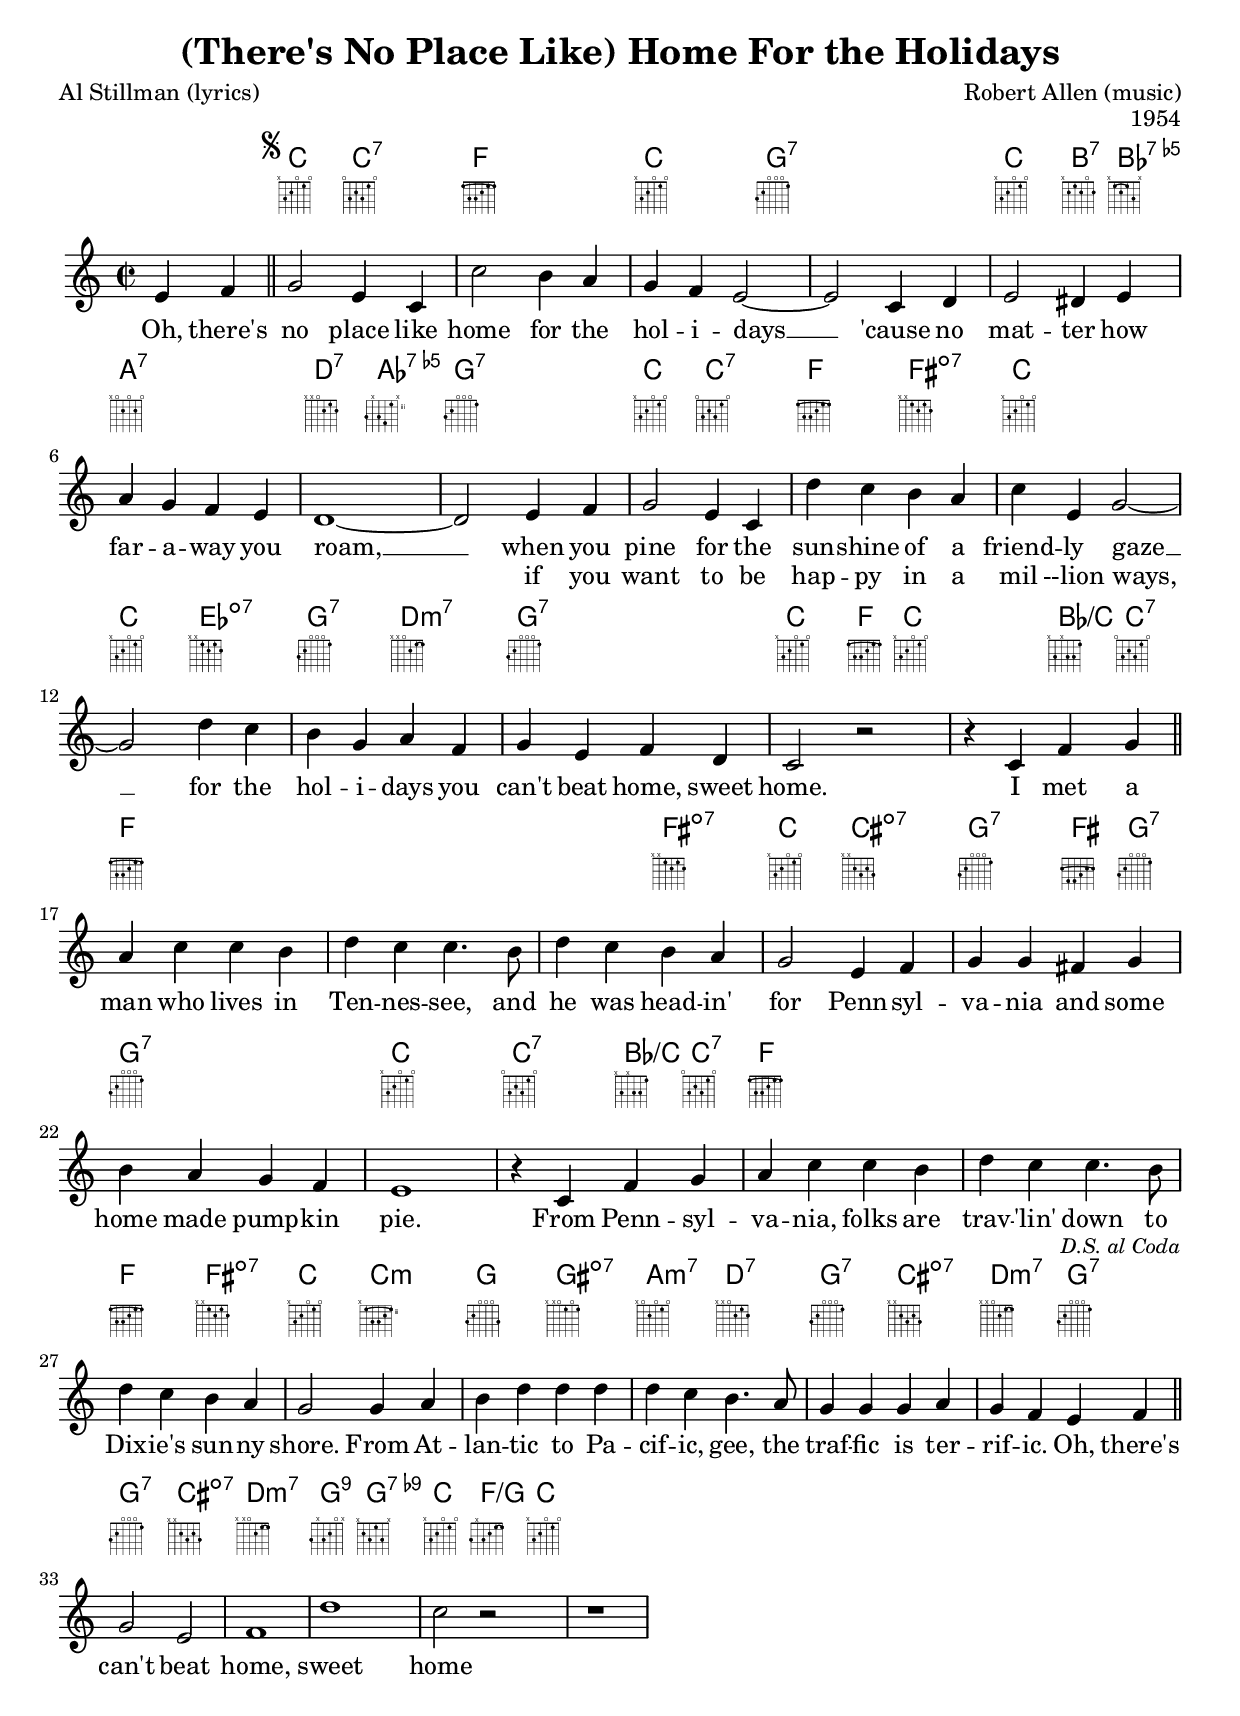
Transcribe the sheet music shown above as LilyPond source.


\version "2.18.0"

%%%% This file is part of LilyPond, the GNU music typesetter.
%%%%
%%%% Copyright (C) 2008--2012 Carl D. Sorensen <c_sorensen@byu.edu>
%%%%
%%%% LilyPond is free software: you can redistribute it and/or modify
%%%% it under the terms of the GNU General Public License as published by
%%%% the Free Software Foundation, either version 3 of the License, or
%%%% (at your option) any later version.
%%%%
%%%% LilyPond is distributed in the hope that it will be useful,
%%%% but WITHOUT ANY WARRANTY; without even the implied warranty of
%%%% MERCHANTABILITY or FITNESS FOR A PARTICULAR PURPOSE.  See the
%%%% GNU General Public License for more details.
%%%%
%%%% You should have received a copy of the GNU General Public License
%%%% along with LilyPond.  If not, see <http://www.gnu.org/licenses/>.

% chord definitions require default pitchnames
\languageSaveAndChange #default-language

%\include "predefined-guitar-ninth-fretboards.ly"

%%%  Add basic chordshapes

\version "2.16.0"

\addChordShape #'f #guitar-tuning #"1-(;3;3;2;1;1-);"
\addChordShape #'f:m #guitar-tuning #"1-(;3;3;1;1;1-);"
\addChordShape #'f:7 #guitar-tuning #"1-(;3;1;2;1;1-);"
\addChordShape #'f:m7 #guitar-tuning #"1-(;3;1;1;1;1-);"
\addChordShape #'bes #guitar-tuning #"x;1-(;3;3;3;1-);"
\addChordShape #'bes:m #guitar-tuning #"x;1-(;3;3;2;1-);"
\addChordShape #'bes:dim #guitar-tuning #"x;1;2;3;2;x;"
\addChordShape #'bes:m7 #guitar-tuning #"x;1-(;3;1;2;1-);"
\addChordShape #'bes:7 #guitar-tuning #"x;1-(;3;1;3;1-);"
\addChordShape #'bes:maj7 #guitar-tuning #"x;1;3;2;3;x;"
\addChordShape #'c:dim7 #guitar-tuning #"x;x;1;2;1;2;"
\addChordShape #'c:aug #guitar-tuning #"x;x;2;1-(;1-);4;"
\addChordShape #'cis #guitar-tuning #"x;x;3;1-(;2;1-);"
\addChordShape #'d:dim #guitar-tuning #"x;x;3;1-(;3;1-);"
\addChordShape #'ees:dim7 #guitar-tuning #"x;x;1;2;1;2;"
\addChordShape #'f:/g #guitar-tuning #"3;x;3;2;1;1"

%%%  Add predefined chords

% definitions of predefined diagrams below here

%%%%  c chords
%
\storePredefinedDiagram #default-fret-table \chordmode {f:/g}
                        #guitar-tuning
                        #"3;x;3;2;1-(;1-);"
\storePredefinedDiagram #default-fret-table \chordmode {g:7.9-}
                        #guitar-tuning
                        #"x;2;3;1;3;x;"
\storePredefinedDiagram #default-fret-table \chordmode {g:9}
                        #guitar-tuning
                        #"3;x;3;2;o;x;"
\storePredefinedDiagram #default-fret-table \chordmode {bes:/c}
                        #guitar-tuning
                        #"x;3;x;3;3;1;"
\storePredefinedDiagram #default-fret-table \chordmode {bes:7.5-}
                        #guitar-tuning
                        #"x;1-(;2;1-);3;x;"
\storePredefinedDiagram #default-fret-table \chordmode {aes:7.5-}
                        #guitar-tuning
                        #"5;x;5;6;3;x;"
\storePredefinedDiagram #default-fret-table \chordmode {c}
                        #guitar-tuning
                        #"x;3;2;o;1;o;"
\storePredefinedDiagram #default-fret-table \chordmode {c:m}
                        #guitar-tuning
                        #(offset-fret 2 (chord-shape 'bes:m guitar-tuning))
\storePredefinedDiagram #default-fret-table \chordmode {c:aug}
                        #guitar-tuning
                        #(chord-shape 'c:aug guitar-tuning)
\storePredefinedDiagram #default-fret-table \chordmode {c:dim}
                        #guitar-tuning
                        #(offset-fret 2 (chord-shape 'bes:dim guitar-tuning))
\storePredefinedDiagram #default-fret-table \chordmode {c:dim7}
                        #guitar-tuning
                        #(chord-shape 'c:dim7 guitar-tuning)
\storePredefinedDiagram #default-fret-table \chordmode {c:7}
                        #guitar-tuning
                        #"o;3;2;3;1;o;"
\storePredefinedDiagram #default-fret-table \chordmode {c:maj7}
                        #guitar-tuning
                        #"x;3;2;o;o;o;"
\storePredefinedDiagram #default-fret-table \chordmode {c:m7}
                        #guitar-tuning
                        #(offset-fret 2 (chord-shape 'bes:m7 guitar-tuning))

%%%%  cis chords
%
\storePredefinedDiagram #default-fret-table \chordmode {cis}
                        #guitar-tuning
                        #(chord-shape 'cis guitar-tuning)
\storePredefinedDiagram #default-fret-table \chordmode {cis:m}
                        #guitar-tuning
                        #"x;x;2;1;2;o;"
\storePredefinedDiagram #default-fret-table \chordmode {cis:aug}
                        #guitar-tuning
                        #"x;4;3;2;2;x;"
\storePredefinedDiagram #default-fret-table \chordmode {cis:dim}
                        #guitar-tuning
                        #"x;x;2;o;2;o;"
\storePredefinedDiagram #default-fret-table \chordmode {cis:dim7}
                        #guitar-tuning
                        #(offset-fret 1 (chord-shape 'c:dim7 guitar-tuning))
\storePredefinedDiagram #default-fret-table \chordmode {cis:7}
                        #guitar-tuning
                        #"x;x;3;4;2;4;"
\storePredefinedDiagram #default-fret-table \chordmode {cis:maj7}
                        #guitar-tuning
                        #"x;4;3;1-(;1;1-);"
\storePredefinedDiagram #default-fret-table \chordmode {cis:m7}
                        #guitar-tuning
                        #"x;4;2;1;o;o;"

%%%%  des chords
%
\storePredefinedDiagram #default-fret-table \chordmode {des}
                        #guitar-tuning
                        #"x;x;3;1-(;2;1-);"
\storePredefinedDiagram #default-fret-table \chordmode {des:m}
                        #guitar-tuning
                        #"x;x;2;1;2;o;"
\storePredefinedDiagram #default-fret-table \chordmode {des:aug}
                        #guitar-tuning
                        #"x;4;3;2;2;x;"
\storePredefinedDiagram #default-fret-table \chordmode {des:dim}
                        #guitar-tuning
                        #"x;x;2;o;2;o;"
\storePredefinedDiagram #default-fret-table \chordmode {des:dim7}
                        #guitar-tuning
                        #(offset-fret 1 (chord-shape 'c:dim7 guitar-tuning))
\storePredefinedDiagram #default-fret-table \chordmode {des:7}
                        #guitar-tuning
                        #"x;x;3;4;2;4;"
\storePredefinedDiagram #default-fret-table \chordmode {des:maj7}
                        #guitar-tuning
                        #"x;4;3;1-(;1;1-);"
\storePredefinedDiagram #default-fret-table \chordmode {des:m7}
                        #guitar-tuning
                        #"x;4;2;1;o;o;"

%%%%  d chords
%
\storePredefinedDiagram #default-fret-table \chordmode {d}
                        #guitar-tuning
                        #"x;x;o;2;3;2;"
\storePredefinedDiagram #default-fret-table \chordmode {d:m}
                        #guitar-tuning
                        #"x;x;o;2;3;1;"
\storePredefinedDiagram #default-fret-table \chordmode {d:aug}
                        #guitar-tuning
                        #"x;x;o;3;3;2;"
\storePredefinedDiagram #default-fret-table \chordmode {d:dim}
                        #guitar-tuning
                        #"x;x;o;1-(;3;1-);"
\storePredefinedDiagram #default-fret-table \chordmode {d:dim7}
                        #guitar-tuning
                        #"x;x;o;1;o;1;"
\storePredefinedDiagram #default-fret-table \chordmode {d:7}
                        #guitar-tuning
                        #"x;x;o;2;1;2;"
\storePredefinedDiagram #default-fret-table \chordmode {d:maj7}
                        #guitar-tuning
                        #"x;x;o;2;2;2;"
\storePredefinedDiagram #default-fret-table \chordmode {d:m7}
                        #guitar-tuning
                        #"x;x;o;2;1-(;1-);"

%%%%  dis chords
%
\storePredefinedDiagram #default-fret-table \chordmode {dis}
                        #guitar-tuning
                        #(offset-fret 2 (chord-shape 'cis guitar-tuning))
\storePredefinedDiagram #default-fret-table \chordmode {dis:m}
                        #guitar-tuning
                        #"x;x;4;3;4;1;"
\storePredefinedDiagram #default-fret-table \chordmode {dis:aug}
                        #guitar-tuning
                        #"3;2;1;o;o;3;"
\storePredefinedDiagram #default-fret-table \chordmode {dis:dim}
                        #guitar-tuning
                        #(offset-fret 1 (chord-shape 'd:dim guitar-tuning))
\storePredefinedDiagram #default-fret-table \chordmode {dis:dim7}
                        #guitar-tuning
                        #(chord-shape 'ees:dim7 guitar-tuning)
\storePredefinedDiagram #default-fret-table \chordmode {dis:7}
                        #guitar-tuning
                        #"x;x;1;3;2;3;"
\storePredefinedDiagram #default-fret-table \chordmode {dis:maj7}
                        #guitar-tuning
                        #"x;x;1;3;3;3;"
\storePredefinedDiagram #default-fret-table \chordmode {dis:m7}
                        #guitar-tuning
                        #"x;x;1;3;2;2;"

%%%%  ees chords
%
\storePredefinedDiagram #default-fret-table \chordmode {ees}
                        #guitar-tuning
                        #(offset-fret 2 (chord-shape 'cis guitar-tuning))
\storePredefinedDiagram #default-fret-table \chordmode {ees:m}
                        #guitar-tuning
                        #"x;x;4;3;4;1;"
\storePredefinedDiagram #default-fret-table \chordmode {ees:aug}
                        #guitar-tuning
                        #"3;2;1;o;o;3;"
\storePredefinedDiagram #default-fret-table \chordmode {ees:dim}
                        #guitar-tuning
                        #(offset-fret 1 (chord-shape 'd:dim guitar-tuning))
\storePredefinedDiagram #default-fret-table \chordmode {ees:dim7}
                        #guitar-tuning
                        #(chord-shape 'ees:dim7 guitar-tuning)
\storePredefinedDiagram #default-fret-table \chordmode {ees:7}
                        #guitar-tuning
                        #"x;x;1;3;2;3;"
\storePredefinedDiagram #default-fret-table \chordmode {ees:maj7}
                        #guitar-tuning
                        #"x;x;1;3;3;3;"
\storePredefinedDiagram #default-fret-table \chordmode {ees:m7}
                        #guitar-tuning
                        #"x;x;1;3;2;2;"

%%%%  e chords
%
\storePredefinedDiagram #default-fret-table \chordmode {e}
                        #guitar-tuning
                        #"o;2;2;1;o;o;"
\storePredefinedDiagram #default-fret-table \chordmode {e:m}
                        #guitar-tuning
                        #"o;2;2;o;o;o;"
\storePredefinedDiagram #default-fret-table \chordmode {e:aug}
                        #guitar-tuning
                        #"o;3;2;1;x;x;"
\storePredefinedDiagram #default-fret-table \chordmode {e:dim}
                        #guitar-tuning
                        #(offset-fret 2 (chord-shape 'd:dim guitar-tuning))
\storePredefinedDiagram #default-fret-table \chordmode {e:dim7}
                        #guitar-tuning
                        #(offset-fret 1 (chord-shape 'ees:dim7 guitar-tuning))
\storePredefinedDiagram #default-fret-table \chordmode {e:7}
                        #guitar-tuning
                        #"o;2;o;1;o;o;"
\storePredefinedDiagram #default-fret-table \chordmode {e:maj7}
                        #guitar-tuning
                        #"o;2;1;1;o;x;"
\storePredefinedDiagram #default-fret-table \chordmode {e:m7}
                        #guitar-tuning
                        #"o;2;o;o;o;o;"

%%%%  f chords
%
\storePredefinedDiagram #default-fret-table \chordmode {f}
                        #guitar-tuning
                        #(chord-shape 'f guitar-tuning)
\storePredefinedDiagram #default-fret-table \chordmode {f:m}
                        #guitar-tuning
                        #(chord-shape 'f:m guitar-tuning)
\storePredefinedDiagram #default-fret-table \chordmode {f:aug}
                        #guitar-tuning
                        #"x;x;1;4;4;3;"
\storePredefinedDiagram #default-fret-table \chordmode {f:dim}
                        #guitar-tuning
                        #(offset-fret 3 (chord-shape 'd:dim guitar-tuning))
\storePredefinedDiagram #default-fret-table \chordmode {f:dim7}
                        #guitar-tuning
                        #"x;x;o;1;o;1;"
\storePredefinedDiagram #default-fret-table \chordmode {f:7}
                        #guitar-tuning
                        #(chord-shape 'f:7 guitar-tuning)
\storePredefinedDiagram #default-fret-table \chordmode {f:maj7}
                        #guitar-tuning
                        #"x;x;3;2;1;o;"
\storePredefinedDiagram #default-fret-table \chordmode {f:m7}
                        #guitar-tuning
                        #(chord-shape 'f:m7 guitar-tuning)

%%%%  fis chords
%
\storePredefinedDiagram #default-fret-table \chordmode {fis}
                        #guitar-tuning
                        #(offset-fret 1 (chord-shape 'f guitar-tuning))
\storePredefinedDiagram #default-fret-table \chordmode {fis:m}
                        #guitar-tuning
                        #(offset-fret 1 (chord-shape 'f:m guitar-tuning))
\storePredefinedDiagram #default-fret-table \chordmode {fis:aug}
                        #guitar-tuning
                        #"2;1;o;3-(;3-);2;"
\storePredefinedDiagram #default-fret-table \chordmode {fis:dim}
                        #guitar-tuning
                        #(offset-fret 4 (chord-shape 'd:dim guitar-tuning))
\storePredefinedDiagram #default-fret-table \chordmode {fis:dim7}
                        #guitar-tuning
                        #(chord-shape 'ees:dim7 guitar-tuning)
\storePredefinedDiagram #default-fret-table \chordmode {fis:7}
                        #guitar-tuning
                        #(offset-fret 1 (chord-shape 'f:7 guitar-tuning))
\storePredefinedDiagram #default-fret-table \chordmode {fis:maj7}
                        #guitar-tuning
                        #"x;x;4;3;2;1;"
\storePredefinedDiagram #default-fret-table \chordmode {fis:m7}
                        #guitar-tuning
                        #(offset-fret 1 (chord-shape 'f:m7 guitar-tuning))

%%%%  ges chords
%
\storePredefinedDiagram #default-fret-table \chordmode {ges}
                        #guitar-tuning
                        #(offset-fret 1 (chord-shape 'f guitar-tuning))
\storePredefinedDiagram #default-fret-table \chordmode {ges:m}
                        #guitar-tuning
                        #(offset-fret 1 (chord-shape 'f:m guitar-tuning))
\storePredefinedDiagram #default-fret-table \chordmode {ges:aug}
                        #guitar-tuning
                        #"2;1;o;3-(;3-);2;"
\storePredefinedDiagram #default-fret-table \chordmode {ges:dim}
                        #guitar-tuning
                        #(offset-fret 4 (chord-shape 'd:dim guitar-tuning))
\storePredefinedDiagram #default-fret-table \chordmode {ges:dim7}
                        #guitar-tuning
                        #(chord-shape 'ees:dim7 guitar-tuning)
\storePredefinedDiagram #default-fret-table \chordmode {ges:7}
                        #guitar-tuning
                        #(offset-fret 1 (chord-shape 'f:7 guitar-tuning))
\storePredefinedDiagram #default-fret-table \chordmode {ges:maj7}
                        #guitar-tuning
                        #"x;x;4;3;2;1;"
\storePredefinedDiagram #default-fret-table \chordmode {ges:m7}
                        #guitar-tuning
                        #(offset-fret 1 (chord-shape 'f:m7 guitar-tuning))

%%%%  g chords
%
\storePredefinedDiagram #default-fret-table \chordmode {g}
                        #guitar-tuning
                        #"3;2;o;o;o;3;"
\storePredefinedDiagram #default-fret-table \chordmode {g:m}
                        #guitar-tuning
                        #(offset-fret 2 (chord-shape 'f:m guitar-tuning))
\storePredefinedDiagram #default-fret-table \chordmode {g:aug}
                        #guitar-tuning
                        #"x;x;5;8;8;7;"
\storePredefinedDiagram #default-fret-table \chordmode {g:dim}
                        #guitar-tuning
                        #(offset-fret 5 (chord-shape 'd:dim guitar-tuning))
\storePredefinedDiagram #default-fret-table \chordmode {g:dim7}
                        #guitar-tuning
                        #(offset-fret 1 (chord-shape 'ees:dim7 guitar-tuning))
\storePredefinedDiagram #default-fret-table \chordmode {g:7}
                        #guitar-tuning
                        #"3;2;o;o;o;1;"
\storePredefinedDiagram #default-fret-table \chordmode {g:maj7}
                        #guitar-tuning
                        #"x;x;5;4;3;2;"
\storePredefinedDiagram #default-fret-table \chordmode {g:m7}
                        #guitar-tuning
                        #(offset-fret 2 (chord-shape 'f:m7 guitar-tuning))

%%%%  gis chords
%
\storePredefinedDiagram #default-fret-table \chordmode {gis}
                        #guitar-tuning
                        #(offset-fret 3 (chord-shape 'f guitar-tuning))
\storePredefinedDiagram #default-fret-table \chordmode {gis:m}
                        #guitar-tuning
                        #(offset-fret 3 (chord-shape 'f:m guitar-tuning))
\storePredefinedDiagram #default-fret-table \chordmode {gis:aug}
                        #guitar-tuning
                        #"o;3;2;1;1;o;"
\storePredefinedDiagram #default-fret-table \chordmode {gis:dim}
                        #guitar-tuning
                        #(offset-fret 6 (chord-shape 'd:dim guitar-tuning))
\storePredefinedDiagram #default-fret-table \chordmode {gis:dim7}
                        #guitar-tuning
                        #"x;x;o;1;o;1;"
\storePredefinedDiagram #default-fret-table \chordmode {gis:7}
                        #guitar-tuning
                        #(offset-fret 3 (chord-shape 'f:7 guitar-tuning))
\storePredefinedDiagram #default-fret-table \chordmode {gis:maj7}
                        #guitar-tuning
                        #"x;x;1-(;1;1-);3;"
\storePredefinedDiagram #default-fret-table \chordmode {gis:m7}
                        #guitar-tuning
                        #(offset-fret 3 (chord-shape 'f:m7 guitar-tuning))

%%%%  aes chords
%
\storePredefinedDiagram #default-fret-table \chordmode {aes}
                        #guitar-tuning
                        #(offset-fret 3 (chord-shape 'f guitar-tuning))
\storePredefinedDiagram #default-fret-table \chordmode {aes:m}
                        #guitar-tuning
                        #(offset-fret 3 (chord-shape 'f:m guitar-tuning))
\storePredefinedDiagram #default-fret-table \chordmode {aes:aug}
                        #guitar-tuning
                        #"o;3;2;1;1;o;"
\storePredefinedDiagram #default-fret-table \chordmode {aes:dim}
                        #guitar-tuning
                        #(offset-fret 6 (chord-shape 'd:dim guitar-tuning))
\storePredefinedDiagram #default-fret-table \chordmode {aes:dim7}
                        #guitar-tuning
                        #"x;x;o;1;o;1;"
\storePredefinedDiagram #default-fret-table \chordmode {aes:7}
                        #guitar-tuning
                        #(offset-fret 3 (chord-shape 'f:7 guitar-tuning))
\storePredefinedDiagram #default-fret-table \chordmode {aes:maj7}
                        #guitar-tuning
                        #"x;x;1-(;1;1-);3;"
\storePredefinedDiagram #default-fret-table \chordmode {aes:m7}
                        #guitar-tuning
                        #(offset-fret 3 (chord-shape 'f:m7 guitar-tuning))

%%%%  a chords
%
\storePredefinedDiagram #default-fret-table \chordmode {a}
                        #guitar-tuning
                        #"x;o;2;2;2;o;"
\storePredefinedDiagram #default-fret-table \chordmode {a:m}
                        #guitar-tuning
                        #"x;o;2;2;1;o;"
\storePredefinedDiagram #default-fret-table \chordmode {a:aug}
                        #guitar-tuning
                        #"x;o;3;2;2;1;"
\storePredefinedDiagram #default-fret-table \chordmode {a:dim}
                        #guitar-tuning
                        #"x;o;1;2;1;x;"
\storePredefinedDiagram #default-fret-table \chordmode {a:dim7}
                        #guitar-tuning
                        #(chord-shape 'ees:dim7 guitar-tuning)
\storePredefinedDiagram #default-fret-table \chordmode {a:7}
                        #guitar-tuning
                        #"x;o;2;o;2;o;"
\storePredefinedDiagram #default-fret-table \chordmode {a:maj7}
                        #guitar-tuning
                        #"x;o;2;1;2;o;"
\storePredefinedDiagram #default-fret-table \chordmode {a:m7}
                        #guitar-tuning
                        #"x;o;2;o;1;o;"

%%%%  ais chords
%
\storePredefinedDiagram #default-fret-table \chordmode {ais}
                        #guitar-tuning
                        #(chord-shape 'bes guitar-tuning)
\storePredefinedDiagram #default-fret-table \chordmode {ais:m}
                        #guitar-tuning
                        #(chord-shape 'bes:m guitar-tuning)
\storePredefinedDiagram #default-fret-table \chordmode {ais:aug}
                        #guitar-tuning
                        #"2;1;o;3-(;3-);2;"
\storePredefinedDiagram #default-fret-table \chordmode {ais:dim}
                        #guitar-tuning
                        #(chord-shape 'bes:dim guitar-tuning)
\storePredefinedDiagram #default-fret-table \chordmode {ais:dim7}
                        #guitar-tuning
                        #(offset-fret 1 (chord-shape 'ees:dim7 guitar-tuning))
\storePredefinedDiagram #default-fret-table \chordmode {ais:7}
                        #guitar-tuning
                        #(chord-shape 'bes:7 guitar-tuning)
\storePredefinedDiagram #default-fret-table \chordmode {ais:maj7}
                        #guitar-tuning
                        #"x;1;3;2;3;x;"
\storePredefinedDiagram #default-fret-table \chordmode {ais:m7}
                        #guitar-tuning
                        #(chord-shape 'bes:m7 guitar-tuning)

%%%%  bes chords
%
\storePredefinedDiagram #default-fret-table \chordmode {bes}
                        #guitar-tuning
                        #(chord-shape 'bes guitar-tuning)
\storePredefinedDiagram #default-fret-table \chordmode {bes:m}
                        #guitar-tuning
                        #(chord-shape 'bes:m guitar-tuning)
\storePredefinedDiagram #default-fret-table \chordmode {bes:aug}
                        #guitar-tuning
                        #"2;1;o;3-(;3-);2;"
\storePredefinedDiagram #default-fret-table \chordmode {bes:dim}
                        #guitar-tuning
                        #(chord-shape 'bes:dim guitar-tuning)
\storePredefinedDiagram #default-fret-table \chordmode {bes:dim7}
                        #guitar-tuning
                        #(offset-fret 1 (chord-shape 'ees:dim7 guitar-tuning))
\storePredefinedDiagram #default-fret-table \chordmode {bes:7}
                        #guitar-tuning
                        #(chord-shape 'bes:7 guitar-tuning)
\storePredefinedDiagram #default-fret-table \chordmode {bes:maj7}
                        #guitar-tuning
                        #"x;1;3;2;3;x;"
\storePredefinedDiagram #default-fret-table \chordmode {bes:m7}
                        #guitar-tuning
                        #(chord-shape 'bes:m7 guitar-tuning)

%%%%  b chords
%
\storePredefinedDiagram #default-fret-table \chordmode {b}
                        #guitar-tuning
                        #(offset-fret 1 (chord-shape 'bes guitar-tuning))
\storePredefinedDiagram #default-fret-table \chordmode {b:m}
                        #guitar-tuning
                        #(offset-fret 1 (chord-shape 'bes:m guitar-tuning))
\storePredefinedDiagram #default-fret-table \chordmode {b:aug}
                        #guitar-tuning
                        #"x;3;2;o;o;x;"
\storePredefinedDiagram #default-fret-table \chordmode {b:dim}
                        #guitar-tuning
                        #(offset-fret 1 (chord-shape 'bes:dim guitar-tuning))
\storePredefinedDiagram #default-fret-table \chordmode {b:dim7}
                        #guitar-tuning
                        #"x;x;o;1;o;1;"
\storePredefinedDiagram #default-fret-table \chordmode {b:7}
                        #guitar-tuning
                        #"x;2;1;2;o;2;"
\storePredefinedDiagram #default-fret-table \chordmode {b:maj7}
                        #guitar-tuning
                        #"x;2;4;3;4;x;"
\storePredefinedDiagram #default-fret-table \chordmode {b:m7}
                        #guitar-tuning
                        #(offset-fret 1 (chord-shape 'bes:m7 guitar-tuning))

\languageRestore


\paper{
 indent = 0.1\cm
ragged-bottom=##t
ragged-last = ##t
}

%#(set-global-staff-size 24)
%\override-lines #'(baseline-skip . 4.0 )

\header{
% Center aligned, topmost
title = "(There's No Place Like) Home For the Holidays"  % centered
%subtitle="subtitle" 
%subsubtitle="subsubtitle"
%instrument="lead"  % centered, below other three

% right aligned, top to bottom
composer = "Robert Allen (music)" % topmost, right-aligned
%arranger =   % 2nd from top, right-aligned
opus = "1954"

%left aligned top to bottom
poet = "Al Stillman (lyrics)" % for lead sheets I like to put the key here
%meter = "~180 BPM" % for lead sheets I put the tempo here
%piece = 
}


% achords = \chordmode {
%   g2. g2. a2.:m a4.:m d4.
%   g2. g2. a4.:m g2.
% }



%melody = \relative c' {
%  \clef treble
%  \key <++> \major
%  \time 4/4
%  
%  f4 e8[ c] d4 g
%  a2 ~ a
%}

%harmonies = \chordmode {
%  a4:7 a4:7 a4:7 a4:7
% d4:7 d4:7 a4:7 a4:7
% e4:7 d4:7 a4:7 e4:7
%}

keysig={ \key c \major }
timesig={ \time 2/2 }

amelody= \relative c' {
  \partial 2 { e4 f } \bar "||"

  %TODO: segno
  \mark \markup \small { \musicglyph #"scripts.segno" }
  g2  e4 c | c'2 b4 a |
  g4 f e2~ | e2 c4 d |
  e2 dis4 e | a4 g f e |
  d1~ | d2 e4 f |
  g2 e4 c | d'4 c b a |
  c4 e, g2 ~ | g2 d'4 c |
  b4 g a f | g4 e f d |
  c2 r2 |
}

bmelody= \relative c' {
    r4 c f g  \bar "||" % this is a pickup 
    a4 c c b | d4 c c4. b8 |
    d4 c b a | g2 e4 f |
    g4 g fis g | b a g f |
    e1 | r4 c f g |

    a4 c c b | d4 c c4. b8 |
    d4 c b a | g2 g4  a |
    b4 d d d | d4 c b4. a8 |
    g4 g g a | g4 f e  \mark \markup \small { \italic "D.S. al Coda" } f \bar "||" 
    \break

}
codamelody=\relative g' {
  g2 e | f1 | d'1 | c2 r2 | r1 |
}

fullmelody=\new Voice = "fullmelody" {
  \amelody
  \bmelody
  \codamelody
}

fulllyrics = \new Lyrics \lyricsto "fullmelody" {
  % a section
  Oh, there's no place like home for the hol -- i -- days __
  'cause no mat -- ter how far -- a -- way you roam, __
  <<
    { when you pine for the sun -- shine of a friend -- ly gaze __ }
    \new Lyrics = "second-verse" {
      \set associatedVoice = "fullmelody"
      if you want to be hap -- py in a mil --lion ways, 
    }
  >>
  for the hol -- i -- days you can't beat home, sweet home.

  % b section
  I met a man who lives in Ten -- nes -- see, and he was head -- in' for
  Penn -- syl -- va -- nia and some home made pump -- kin pie.
  From Penn -- syl -- va -- nia, folks are trav -- 'lin' down to Dix -- ie's sun -- ny shore. 
  From At -- lan -- tic to Pa -- cif -- ic, gee, the traf -- fic is ter -- rif -- ic. Oh, there's

  % coda
  can't beat home, sweet home
}


fullchords = {
  \chordmode { % a section
    \partial 2 { s2 }
    c2 c:7 |  f1
    c2. g4:7 | g1:7
    c2 b4:7 bes4:7.5- | a1:7 |
    d2:7 aes2:7.5- | g1:7
    c2 c2:7 | f2 fis:dim7 |
    c1 | c2 ees2:dim7 |
    g2:7 d2:m7 |  g1:7 
    c2 f4 c4 | 
   
    %b section
    c2 bes4:/c c4:7 |
    f1 | f1 |
    f2 fis:dim7 | c2 cis:dim7 |
    g2:7 fis4 g4:7 | g1:7 |
    c1 | c2:7 bes4:/c c4:7 |
    f1 | f1 |
    f2 fis2:dim7  | c2 c2:m |
    g2  gis:dim7 | a2:m7 d2:7 | 
    g2:7 cis2:dim7 | d2:m7 g2:7 |

    % coda
    g2:7 cis:dim7 | d1:m7 | g2:9 g2:7.9- | c2 f4:/g c4 | c1 |


  }
}

\score {
  <<
    \new ChordNames {
      \set chordChanges = ##t
      \fullchords
    }
    
    \new FretBoards {
      \override FretBoards.FretBoard.size = #'0.6
      \set chordChanges = ##t
      \fullchords
    }
    \new Staff {
      \keysig
      \timesig
      \fullmelody
    }
    \fulllyrics 
  >>  
  \layout{ }
}

